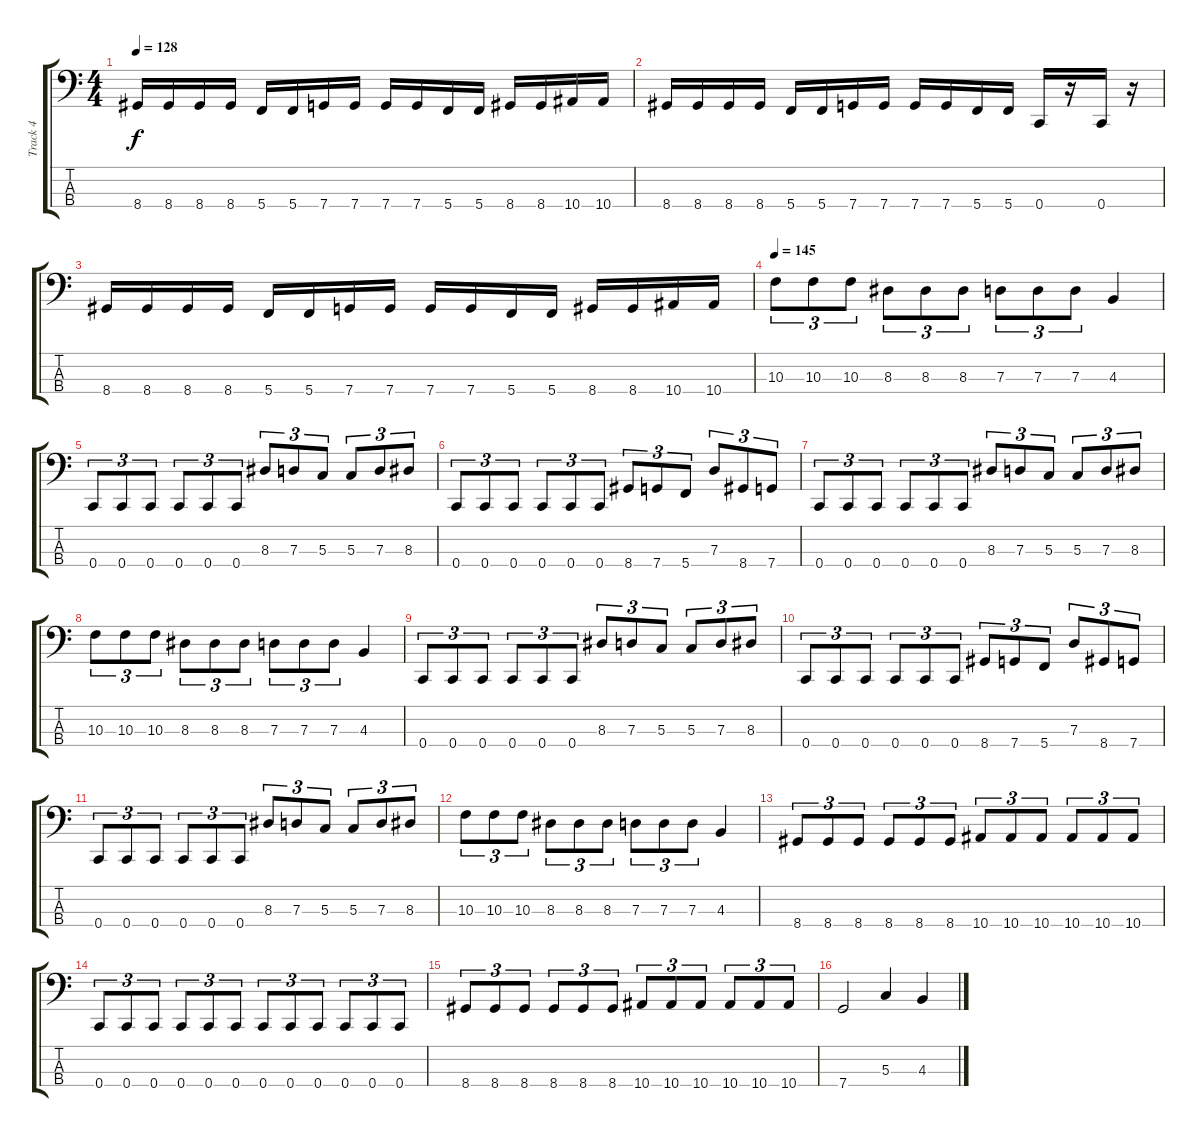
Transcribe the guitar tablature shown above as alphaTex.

\track ("Track 4" "Track 4") {instrument electricbasspick}
\staff {score tabs}
\tuning (F2 C2 G1 C1) {hide}
\ts (4 4)
\tempo 128
\clef f4
\ks c
8.4.16{dy f} 8.4.16 8.4.16 8.4.16 5.4.16 5.4.16 7.4.16 7.4.16 7.4.16 7.4.16 5.4.16 5.4.16 8.4.16 8.4.16 10.4.16 10.4.16 |
8.4.16 8.4.16 8.4.16 8.4.16 5.4.16 5.4.16 7.4.16 7.4.16 7.4.16 7.4.16 5.4.16 5.4.16 0.4.16 r.16 0.4.16 r.16 |
8.4.16 8.4.16 8.4.16 8.4.16 5.4.16 5.4.16 7.4.16 7.4.16 7.4.16 7.4.16 5.4.16 5.4.16 8.4.16 8.4.16 10.4.16 10.4.16 |
\tempo 145
10.3.8{tu (3 2)} 10.3.8{tu (3 2)} 10.3.8{tu (3 2)} 8.3.8{tu (3 2)} 8.3.8{tu (3 2)} 8.3.8{tu (3 2)} 7.3.8{tu (3 2)} 7.3.8{tu (3 2)} 7.3.8{tu (3 2)} 4.3.4 |
0.4.8{tu (3 2)} 0.4.8{tu (3 2)} 0.4.8{tu (3 2)} 0.4.8{tu (3 2)} 0.4.8{tu (3 2)} 0.4.8{tu (3 2)} 8.3.8{tu (3 2)} 7.3.8{tu (3 2)} 5.3.8{tu (3 2)} 5.3.8{tu (3 2)} 7.3.8{tu (3 2)} 8.3.8{tu (3 2)} |
0.4.8{tu (3 2)} 0.4.8{tu (3 2)} 0.4.8{tu (3 2)} 0.4.8{tu (3 2)} 0.4.8{tu (3 2)} 0.4.8{tu (3 2)} 8.4.8{tu (3 2)} 7.4.8{tu (3 2)} 5.4.8{tu (3 2)} 7.3.8{tu (3 2)} 8.4.8{tu (3 2)} 7.4.8{tu (3 2)} |
0.4.8{tu (3 2)} 0.4.8{tu (3 2)} 0.4.8{tu (3 2)} 0.4.8{tu (3 2)} 0.4.8{tu (3 2)} 0.4.8{tu (3 2)} 8.3.8{tu (3 2)} 7.3.8{tu (3 2)} 5.3.8{tu (3 2)} 5.3.8{tu (3 2)} 7.3.8{tu (3 2)} 8.3.8{tu (3 2)} |
10.3.8{tu (3 2)} 10.3.8{tu (3 2)} 10.3.8{tu (3 2)} 8.3.8{tu (3 2)} 8.3.8{tu (3 2)} 8.3.8{tu (3 2)} 7.3.8{tu (3 2)} 7.3.8{tu (3 2)} 7.3.8{tu (3 2)} 4.3.4 |
0.4.8{tu (3 2)} 0.4.8{tu (3 2)} 0.4.8{tu (3 2)} 0.4.8{tu (3 2)} 0.4.8{tu (3 2)} 0.4.8{tu (3 2)} 8.3.8{tu (3 2)} 7.3.8{tu (3 2)} 5.3.8{tu (3 2)} 5.3.8{tu (3 2)} 7.3.8{tu (3 2)} 8.3.8{tu (3 2)} |
0.4.8{tu (3 2)} 0.4.8{tu (3 2)} 0.4.8{tu (3 2)} 0.4.8{tu (3 2)} 0.4.8{tu (3 2)} 0.4.8{tu (3 2)} 8.4.8{tu (3 2)} 7.4.8{tu (3 2)} 5.4.8{tu (3 2)} 7.3.8{tu (3 2)} 8.4.8{tu (3 2)} 7.4.8{tu (3 2)} |
0.4.8{tu (3 2)} 0.4.8{tu (3 2)} 0.4.8{tu (3 2)} 0.4.8{tu (3 2)} 0.4.8{tu (3 2)} 0.4.8{tu (3 2)} 8.3.8{tu (3 2)} 7.3.8{tu (3 2)} 5.3.8{tu (3 2)} 5.3.8{tu (3 2)} 7.3.8{tu (3 2)} 8.3.8{tu (3 2)} |
10.3.8{tu (3 2)} 10.3.8{tu (3 2)} 10.3.8{tu (3 2)} 8.3.8{tu (3 2)} 8.3.8{tu (3 2)} 8.3.8{tu (3 2)} 7.3.8{tu (3 2)} 7.3.8{tu (3 2)} 7.3.8{tu (3 2)} 4.3.4 |
8.4.8{tu (3 2)} 8.4.8{tu (3 2)} 8.4.8{tu (3 2)} 8.4.8{tu (3 2)} 8.4.8{tu (3 2)} 8.4.8{tu (3 2)} 10.4.8{tu (3 2)} 10.4.8{tu (3 2)} 10.4.8{tu (3 2)} 10.4.8{tu (3 2)} 10.4.8{tu (3 2)} 10.4.8{tu (3 2)} |
0.4.8{tu (3 2)} 0.4.8{tu (3 2)} 0.4.8{tu (3 2)} 0.4.8{tu (3 2)} 0.4.8{tu (3 2)} 0.4.8{tu (3 2)} 0.4.8{tu (3 2)} 0.4.8{tu (3 2)} 0.4.8{tu (3 2)} 0.4.8{tu (3 2)} 0.4.8{tu (3 2)} 0.4.8{tu (3 2)} |
8.4.8{tu (3 2)} 8.4.8{tu (3 2)} 8.4.8{tu (3 2)} 8.4.8{tu (3 2)} 8.4.8{tu (3 2)} 8.4.8{tu (3 2)} 10.4.8{tu (3 2)} 10.4.8{tu (3 2)} 10.4.8{tu (3 2)} 10.4.8{tu (3 2)} 10.4.8{tu (3 2)} 10.4.8{tu (3 2)} |
7.4.2 5.3.4 4.3.4
